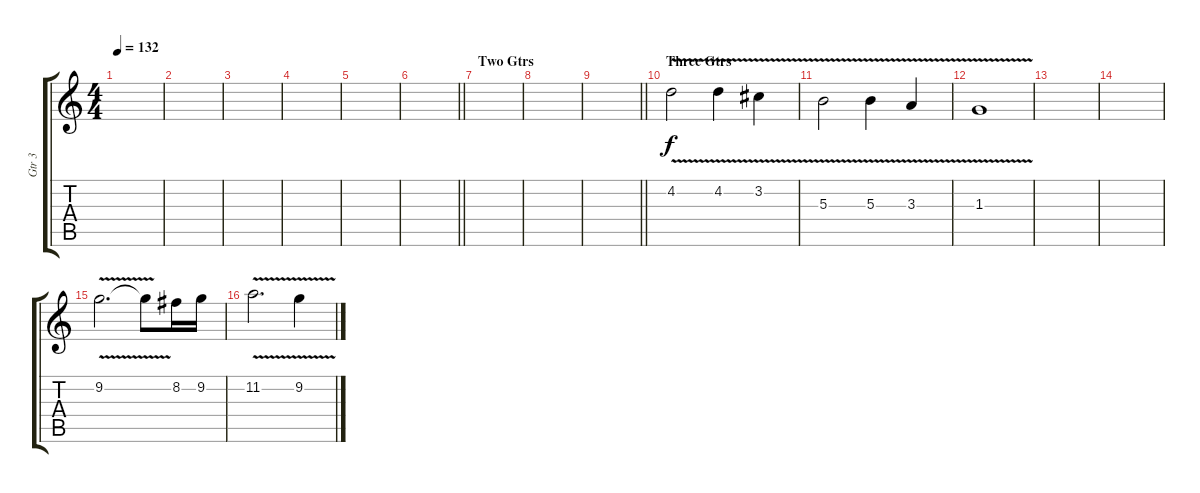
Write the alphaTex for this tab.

\track ("Gtr 3" "Gtr 3") {instrument distortionguitar}
\staff {score tabs}
\tuning (Eb4 Bb3 Gb3 Db3 Ab2 Eb2) {hide}
\ts (4 4)
\tempo 132
\clef g2
\ks c
|
|
|
|
|
\barLineRight lightlight
|
\section ("" "Two Gtrs")
|
|
\barLineRight lightlight
|
\section ("" "Three Gtrs")
4.2{v}.2 4.2{v}.4 3.2{v}.4 |
5.3{v}.2 5.3{v}.4 3.3{v}.4 |
1.3{v}.1 |
|
|
9.2{v}.2{d} 9.2{t}.8 8.2.16 9.2.16 |
11.2{v}.2{d} 9.2{v}.4
